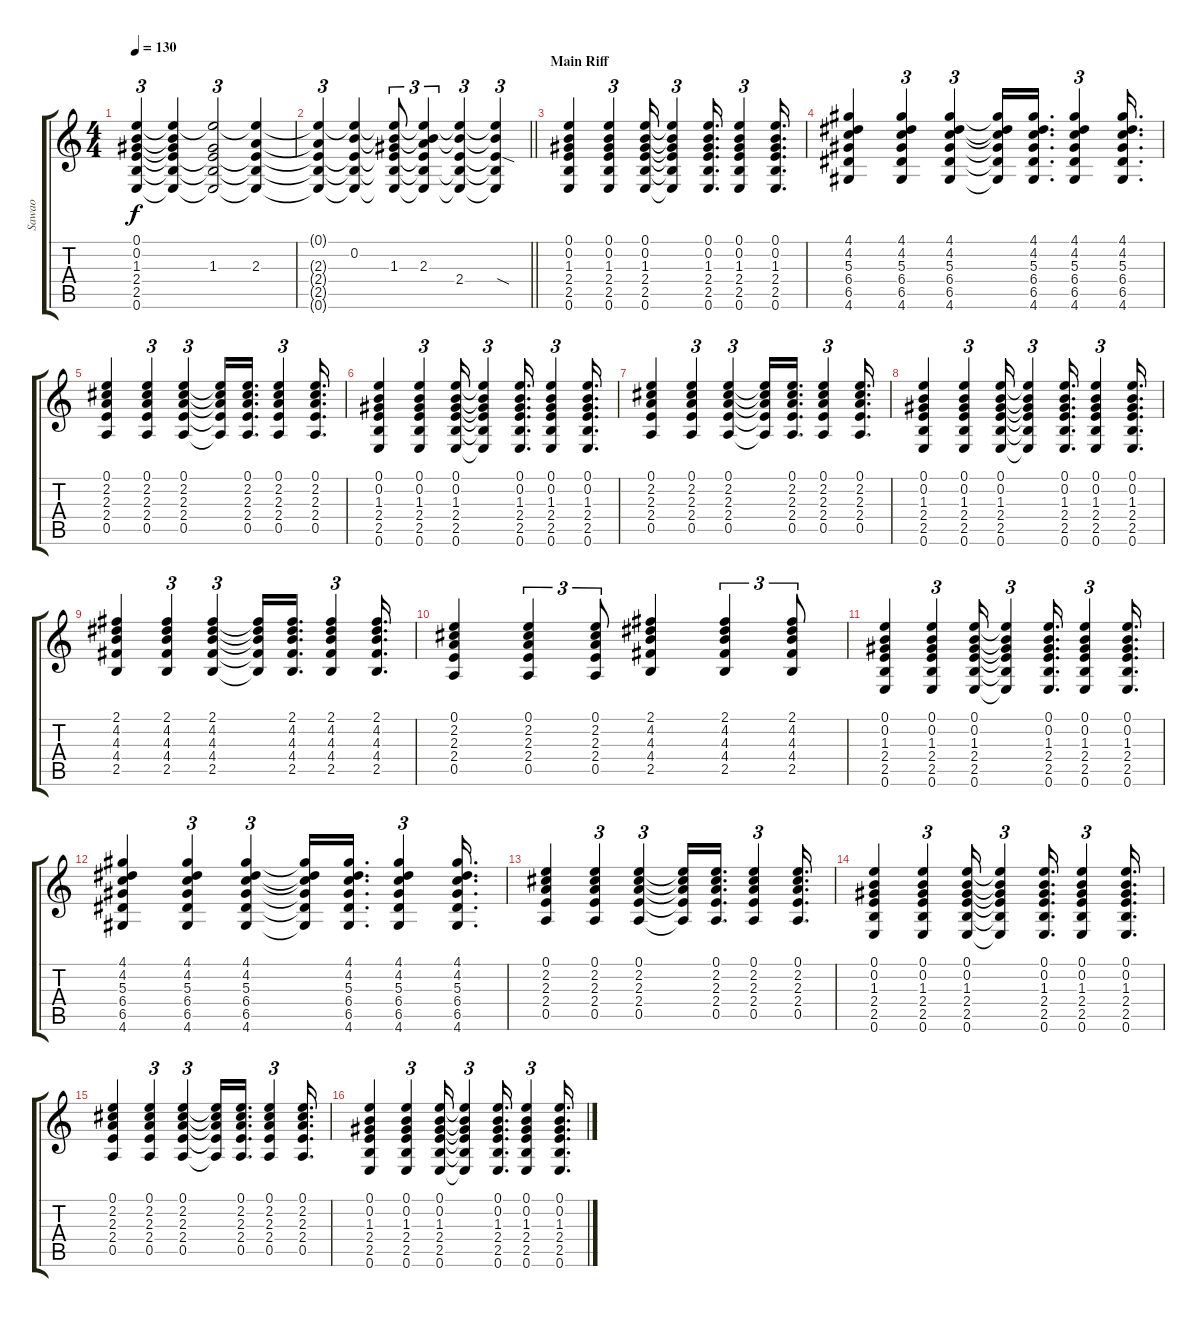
\track ("Sawao" "Sawao") {instrument distortionguitar}
\staff {score tabs}
\tuning (E4 B3 G3 D3 A2 E2) {hide}
\ts (4 4)
\tempo 130
\clef g2
\ks c
(0.1 0.2 1.3 2.4 2.5 0.6).4{tu (3 2) dy f} (0.1{t} 0.2{t} 1.3{t} 2.4{t} 2.5{t} 0.6{t}).4 (0.1{t} 1.3 2.4{t} 2.5{t} 0.6{t}).2{tu (3 2)} (0.1{t} 2.3 2.4{t} 2.5{t} 0.6{t}).4 |
\barLineRight lightlight
(0.1{t} 2.3{t} 2.4{t} 2.5{t} 0.6{t}).4{tu (3 2)} (0.1{t} 0.2 2.4{t} 2.5{t} 0.6{t}).4 (0.1{t} 0.2{t} 1.3 2.4{t} 2.5{t} 0.6{t}).8{tu (3 2)} (0.1{t} 0.2{t} 2.3 2.4{t} 2.5{t} 0.6{t}).4{tu (3 2)} (0.1{t} 0.2{t} 2.4 2.5{t} 0.6{t}).4{tu (3 2)} (0.1{t} 0.2{t} 2.4{sod t} 2.5{t} 0.6{t}).4{tu (3 2)} |
\section ("" "Main Riff")
(0.1 0.2 1.3 2.4 2.5 0.6).4 (0.1 0.2 1.3 2.4 2.5 0.6).4{tu (3 2)} (0.1 0.2 1.3 2.4 2.5 0.6).16 (0.1{t} 0.2{t} 1.3{t} 2.4{t} 2.5{t} 0.6{t}).4{tu (3 2)} (0.1 0.2 1.3 2.4 2.5 0.6).16{d} (0.1 0.2 1.3 2.4 2.5 0.6).4{tu (3 2)} (0.1 0.2 1.3 2.4 2.5 0.6).16{d} |
(4.1 4.2 5.3 6.4 6.5 4.6).4 (4.1 4.2 5.3 6.4 6.5 4.6).4{tu (3 2)} (4.1 4.2 5.3 6.4 6.5 4.6).4{tu (3 2)} (4.1{t} 4.2{t} 5.3{t} 6.4{t} 6.5{t} 4.6{t}).16 (4.1 4.2 5.3 6.4 6.5 4.6).16{d} (4.1 4.2 5.3 6.4 6.5 4.6).4{tu (3 2)} (4.1 4.2 5.3 6.4 6.5 4.6).16{d} |
(0.1 2.2 2.3 2.4 0.5).4 (0.1 2.2 2.3 2.4 0.5).4{tu (3 2)} (0.1 2.2 2.3 2.4 0.5).4{tu (3 2)} (0.1{t} 2.2{t} 2.3{t} 2.4{t} 0.5{t}).16 (0.1 2.2 2.3 2.4 0.5).16{d} (0.1 2.2 2.3 2.4 0.5).4{tu (3 2)} (0.1 2.2 2.3 2.4 0.5).16{d} |
(0.1 0.2 1.3 2.4 2.5 0.6).4 (0.1 0.2 1.3 2.4 2.5 0.6).4{tu (3 2)} (0.1 0.2 1.3 2.4 2.5 0.6).16 (0.1{t} 0.2{t} 1.3{t} 2.4{t} 2.5{t} 0.6{t}).4{tu (3 2)} (0.1 0.2 1.3 2.4 2.5 0.6).16{d} (0.1 0.2 1.3 2.4 2.5 0.6).4{tu (3 2)} (0.1 0.2 1.3 2.4 2.5 0.6).16{d} |
(0.1 2.2 2.3 2.4 0.5).4 (0.1 2.2 2.3 2.4 0.5).4{tu (3 2)} (0.1 2.2 2.3 2.4 0.5).4{tu (3 2)} (0.1{t} 2.2{t} 2.3{t} 2.4{t} 0.5{t}).16 (0.1 2.2 2.3 2.4 0.5).16{d} (0.1 2.2 2.3 2.4 0.5).4{tu (3 2)} (0.1 2.2 2.3 2.4 0.5).16{d} |
(0.1 0.2 1.3 2.4 2.5 0.6).4 (0.1 0.2 1.3 2.4 2.5 0.6).4{tu (3 2)} (0.1 0.2 1.3 2.4 2.5 0.6).16 (0.1{t} 0.2{t} 1.3{t} 2.4{t} 2.5{t} 0.6{t}).4{tu (3 2)} (0.1 0.2 1.3 2.4 2.5 0.6).16{d} (0.1 0.2 1.3 2.4 2.5 0.6).4{tu (3 2)} (0.1 0.2 1.3 2.4 2.5 0.6).16{d} |
(2.1 4.2 4.3 4.4 2.5).4 (2.1 4.2 4.3 4.4 2.5).4{tu (3 2)} (2.1 4.2 4.3 4.4 2.5).4{tu (3 2)} (2.1{t} 4.2{t} 4.3{t} 4.4{t} 2.5{t}).16 (2.1 4.2 4.3 4.4 2.5).16{d} (2.1 4.2 4.3 4.4 2.5).4{tu (3 2)} (2.1 4.2 4.3 4.4 2.5).16{d} |
(0.1 2.2 2.3 2.4 0.5).4 (0.1 2.2 2.3 2.4 0.5).4{tu (3 2)} (0.1 2.2 2.3 2.4 0.5).8{tu (3 2)} (2.1 4.2 4.3 4.4 2.5).4 (2.1 4.2 4.3 4.4 2.5).4{tu (3 2)} (2.1 4.2 4.3 4.4 2.5).8{tu (3 2)} |
(0.1 0.2 1.3 2.4 2.5 0.6).4 (0.1 0.2 1.3 2.4 2.5 0.6).4{tu (3 2)} (0.1 0.2 1.3 2.4 2.5 0.6).16 (0.1{t} 0.2{t} 1.3{t} 2.4{t} 2.5{t} 0.6{t}).4{tu (3 2)} (0.1 0.2 1.3 2.4 2.5 0.6).16{d} (0.1 0.2 1.3 2.4 2.5 0.6).4{tu (3 2)} (0.1 0.2 1.3 2.4 2.5 0.6).16{d} |
(4.1 4.2 5.3 6.4 6.5 4.6).4 (4.1 4.2 5.3 6.4 6.5 4.6).4{tu (3 2)} (4.1 4.2 5.3 6.4 6.5 4.6).4{tu (3 2)} (4.1{t} 4.2{t} 5.3{t} 6.4{t} 6.5{t} 4.6{t}).16 (4.1 4.2 5.3 6.4 6.5 4.6).16{d} (4.1 4.2 5.3 6.4 6.5 4.6).4{tu (3 2)} (4.1 4.2 5.3 6.4 6.5 4.6).16{d} |
(0.1 2.2 2.3 2.4 0.5).4 (0.1 2.2 2.3 2.4 0.5).4{tu (3 2)} (0.1 2.2 2.3 2.4 0.5).4{tu (3 2)} (0.1{t} 2.2{t} 2.3{t} 2.4{t} 0.5{t}).16 (0.1 2.2 2.3 2.4 0.5).16{d} (0.1 2.2 2.3 2.4 0.5).4{tu (3 2)} (0.1 2.2 2.3 2.4 0.5).16{d} |
(0.1 0.2 1.3 2.4 2.5 0.6).4 (0.1 0.2 1.3 2.4 2.5 0.6).4{tu (3 2)} (0.1 0.2 1.3 2.4 2.5 0.6).16 (0.1{t} 0.2{t} 1.3{t} 2.4{t} 2.5{t} 0.6{t}).4{tu (3 2)} (0.1 0.2 1.3 2.4 2.5 0.6).16{d} (0.1 0.2 1.3 2.4 2.5 0.6).4{tu (3 2)} (0.1 0.2 1.3 2.4 2.5 0.6).16{d} |
(0.1 2.2 2.3 2.4 0.5).4 (0.1 2.2 2.3 2.4 0.5).4{tu (3 2)} (0.1 2.2 2.3 2.4 0.5).4{tu (3 2)} (0.1{t} 2.2{t} 2.3{t} 2.4{t} 0.5{t}).16 (0.1 2.2 2.3 2.4 0.5).16{d} (0.1 2.2 2.3 2.4 0.5).4{tu (3 2)} (0.1 2.2 2.3 2.4 0.5).16{d} |
(0.1 0.2 1.3 2.4 2.5 0.6).4 (0.1 0.2 1.3 2.4 2.5 0.6).4{tu (3 2)} (0.1 0.2 1.3 2.4 2.5 0.6).16 (0.1{t} 0.2{t} 1.3{t} 2.4{t} 2.5{t} 0.6{t}).4{tu (3 2)} (0.1 0.2 1.3 2.4 2.5 0.6).16{d} (0.1 0.2 1.3 2.4 2.5 0.6).4{tu (3 2)} (0.1 0.2 1.3 2.4 2.5 0.6).16{d}
